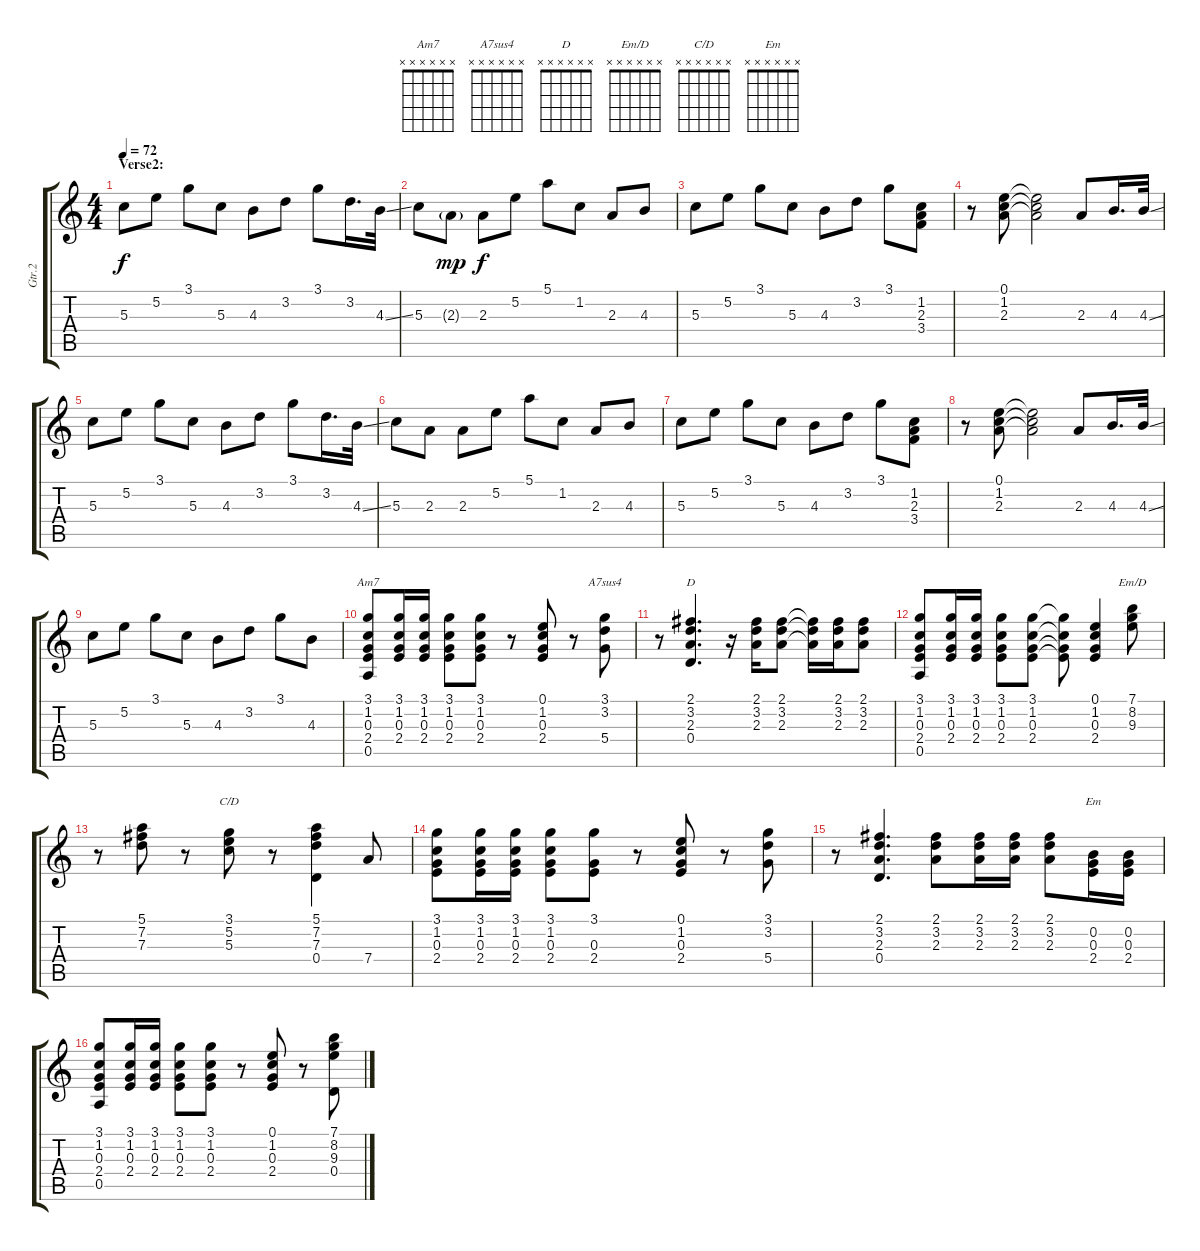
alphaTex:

\track ("Gtr.2" "Gtr.2") {instrument acousticguitarsteel}
\staff {score tabs}
\tuning (E4 B3 G3 D3 A2 E2) {hide}
\chord ("Am7" x x x x x x)
\chord ("A7sus4" x x x x x x)
\chord ("D" x x x x x x)
\chord ("Em/D" x x x x x x)
\chord ("C/D" x x x x x x)
\chord ("Em" x x x x x x)
\ts (4 4)
\section ("" "Verse2:")
\tempo 72
\clef g2
\ks c
5.3.8{dy f} 5.2.8 3.1.8 5.3.8 4.3.8 3.2.8 3.1.8 3.2.16{d} 4.3{ss}.32 |
5.3.8 2.3{g}.8{dy mp} 2.3.8{dy f} 5.2.8 5.1.8 1.2.8 2.3.8 4.3.8 |
5.3.8 5.2.8 3.1.8 5.3.8 4.3.8 3.2.8 3.1.8 (1.2 2.3 3.4).8 |
r.8 (0.1 1.2 2.3).8 (0.1{t} 1.2{t} 2.3{t}).2 2.3.8 4.3.16{d} 4.3{ss}.32 |
5.3.8 5.2.8 3.1.8 5.3.8 4.3.8 3.2.8 3.1.8 3.2.16{d} 4.3{ss}.32 |
5.3.8 2.3.8 2.3.8 5.2.8 5.1.8 1.2.8 2.3.8 4.3.8 |
5.3.8 5.2.8 3.1.8 5.3.8 4.3.8 3.2.8 3.1.8 (1.2 2.3 3.4).8 |
r.8 (0.1 1.2 2.3).8 (0.1{t} 1.2{t} 2.3{t}).2 2.3.8 4.3.16{d} 4.3{ss}.32 |
5.3.8 5.2.8 3.1.8 5.3.8 4.3.8 3.2.8 3.1.8 4.3.8 |
(3.1 1.2 0.3 2.4 0.5).8{ch "Am7"} (3.1 1.2 0.3 2.4).16 (3.1 1.2 0.3 2.4).16 (3.1 1.2 0.3 2.4).8 (3.1 1.2 0.3 2.4).8 r.8 (0.1 1.2 0.3 2.4).8 r.8 (3.1 3.2 5.4).8{ch "A7sus4"} |
r.8 (2.1 3.2 2.3 0.4).4{d ch "D"} r.16 (2.1 3.2 2.3).16 (2.1 3.2 2.3).8 (2.1{t} 3.2{t} 2.3{t}).16 (2.1 3.2 2.3).16 (2.1 3.2 2.3).8 |
(3.1 1.2 0.3 2.4 0.5).8 (3.1 1.2 0.3 2.4).16 (3.1 1.2 0.3 2.4).16 (3.1 1.2 0.3 2.4).8 (3.1 1.2 0.3 2.4).8 (3.1{t} 1.2{t} 0.3{t} 2.4{t}).8 (0.1 1.2 0.3 2.4).4 (7.1 8.2 9.3).8{ch "Em/D"} |
r.8 (5.1 7.2 7.3).8 r.8 (3.1 5.2 5.3).8{ch "C/D"} r.8 (5.1 7.2 7.3 0.4).4 7.4.8 |
(3.1 1.2 0.3 2.4).8 (3.1 1.2 0.3 2.4).16 (3.1 1.2 0.3 2.4).16 (3.1 1.2 0.3 2.4).8 (3.1 0.3 2.4).8 r.8 (0.1 1.2 0.3 2.4).8 r.8 (3.1 3.2 5.4).8 |
r.8 (2.1 3.2 2.3 0.4).4{d} (2.1 3.2 2.3).8 (2.1 3.2 2.3).16 (2.1 3.2 2.3).16 (2.1 3.2 2.3).8 (0.2 0.3 2.4).16{ch "Em"} (0.2 0.3 2.4).16 |
(3.1 1.2 0.3 2.4 0.5).8 (3.1 1.2 0.3 2.4).16 (3.1 1.2 0.3 2.4).16 (3.1 1.2 0.3 2.4).8 (3.1 1.2 0.3 2.4).8 r.8 (0.1 1.2 0.3 2.4).8 r.8 (7.1 8.2 9.3 0.4).8
